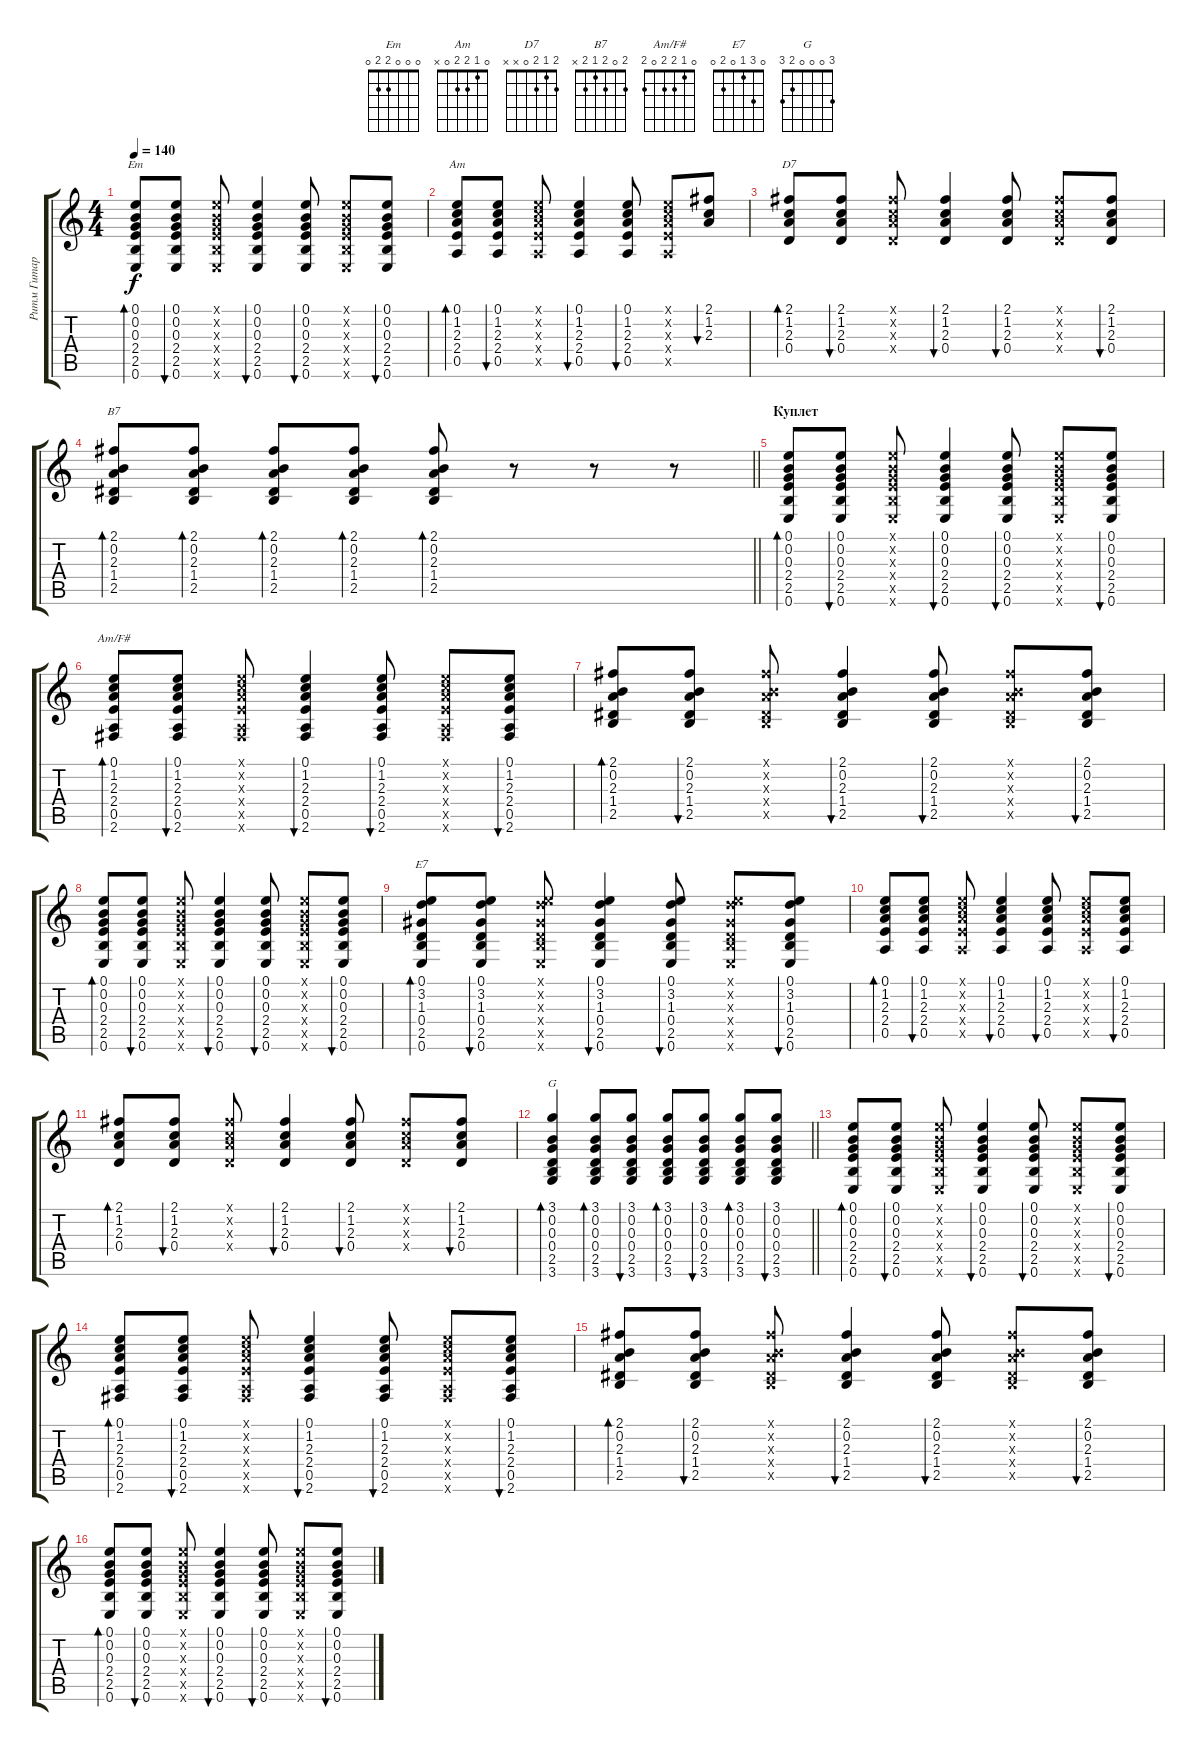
\track ("Ритм Гитара (Акустическая)" "Ритм Гитар") {instrument acousticguitarsteel}
\staff {score tabs}
\tuning (E4 B3 G3 D3 A2 E2) {hide}
\chord ("Em" 0 0 0 2 2 0)
\chord ("Am" 0 1 2 2 0 x)
\chord ("D7" 2 1 2 0 x x)
\chord ("B7" 2 0 2 1 2 x)
\chord ("Am/F#" 0 1 2 2 0 2)
\chord ("E7" 0 3 1 0 2 0)
\chord ("G" 3 0 0 0 2 3)
\ts (4 4)
\tempo 140
\clef g2
\ks c
(0.1 0.2 0.3 2.4 2.5 0.6).8{bd 60 ch "Em" dy f} (0.1 0.2 0.3 2.4 2.5 0.6).8{bu 60} (0.1{x} 0.2{x} 0.3{x} 2.4{x} 2.5{x} 0.6{x}).8 (0.1 0.2 0.3 2.4 2.5 0.6).4{bu 60} (0.1 0.2 0.3 2.4 2.5 0.6).8{bu 60} (0.1{x} 0.2{x} 0.3{x} 2.4{x} 2.5{x} 0.6{x}).8 (0.1 0.2 0.3 2.4 2.5 0.6).8{bu 60} |
(0.1 1.2 2.3 2.4 0.5).8{bd 60 ch "Am"} (0.1 1.2 2.3 2.4 0.5).8{bu 60} (0.1{x} 1.2{x} 2.3{x} 2.4{x} 0.5{x}).8 (0.1 1.2 2.3 2.4 0.5).4{bu 60} (0.1 1.2 2.3 2.4 0.5).8{bu 60} (0.1{x} 1.2{x} 2.3{x} 2.4{x} 0.5{x}).8 (2.1 1.2 2.3).8{bu 60} |
(2.1 1.2 2.3 0.4).8{bd 60 ch "D7"} (2.1 1.2 2.3 0.4).8{bu 60} (2.1{x} 1.2{x} 2.3{x} 0.4{x}).8 (2.1 1.2 2.3 0.4).4{bu 60} (2.1 1.2 2.3 0.4).8{bu 60} (2.1{x} 1.2{x} 2.3{x} 0.4{x}).8 (2.1 1.2 2.3 0.4).8{bu 60} |
\barLineRight lightlight
(2.1 0.2 2.3 1.4 2.5).8{bd 60 ch "B7"} (2.1 0.2 2.3 1.4 2.5).8{bd 60} (2.1 0.2 2.3 1.4 2.5).8{bd 60} (2.1 0.2 2.3 1.4 2.5).8{bd 60} (2.1 0.2 2.3 1.4 2.5).8{bd 60} r.8 r.8 r.8 |
\section ("" "Куплет")
(0.1 0.2 0.3 2.4 2.5 0.6).8{bd 60} (0.1 0.2 0.3 2.4 2.5 0.6).8{bu 60} (0.1{x} 0.2{x} 0.3{x} 2.4{x} 2.5{x} 0.6{x}).8 (0.1 0.2 0.3 2.4 2.5 0.6).4{bu 60} (0.1 0.2 0.3 2.4 2.5 0.6).8{bu 60} (0.1{x} 0.2{x} 0.3{x} 2.4{x} 2.5{x} 0.6{x}).8 (0.1 0.2 0.3 2.4 2.5 0.6).8{bu 60} |
(0.1 1.2 2.3 2.4 0.5 2.6).8{bd 60 ch "Am/F#"} (0.1 1.2 2.3 2.4 0.5 2.6).8{bu 60} (0.1{x} 1.2{x} 2.3{x} 2.4{x} 0.5{x} 2.6{x}).8 (0.1 1.2 2.3 2.4 0.5 2.6).4{bu 60} (0.1 1.2 2.3 2.4 0.5 2.6).8{bu 60} (0.1{x} 1.2{x} 2.3{x} 2.4{x} 0.5{x} 2.6{x}).8 (0.1 1.2 2.3 2.4 0.5 2.6).8{bu 60} |
(2.1 0.2 2.3 1.4 2.5).8{bd 60} (2.1 0.2 2.3 1.4 2.5).8{bu 60} (2.1{x} 0.2{x} 2.3{x} 1.4{x} 2.5{x}).8 (2.1 0.2 2.3 1.4 2.5).4{bu 60} (2.1 0.2 2.3 1.4 2.5).8{bu 60} (2.1{x} 0.2{x} 2.3{x} 1.4{x} 2.5{x}).8 (2.1 0.2 2.3 1.4 2.5).8{bu 60} |
(0.1 0.2 0.3 2.4 2.5 0.6).8{bd 60} (0.1 0.2 0.3 2.4 2.5 0.6).8{bu 60} (0.1{x} 0.2{x} 0.3{x} 2.4{x} 2.5{x} 0.6{x}).8 (0.1 0.2 0.3 2.4 2.5 0.6).4{bu 60} (0.1 0.2 0.3 2.4 2.5 0.6).8{bu 60} (0.1{x} 0.2{x} 0.3{x} 2.4{x} 2.5{x} 0.6{x}).8 (0.1 0.2 0.3 2.4 2.5 0.6).8{bu 60} |
(0.1 3.2 1.3 0.4 2.5 0.6).8{bd 60 ch "E7"} (0.1 3.2 1.3 0.4 2.5 0.6).8{bu 60} (0.1{x} 3.2{x} 1.3{x} 0.4{x} 2.5{x} 0.6{x}).8 (0.1 3.2 1.3 0.4 2.5 0.6).4{bu 60} (0.1 3.2 1.3 0.4 2.5 0.6).8{bu 60} (0.1{x} 3.2{x} 1.3{x} 0.4{x} 2.5{x} 0.6{x}).8 (0.1 3.2 1.3 0.4 2.5 0.6).8{bu 60} |
(0.1 1.2 2.3 2.4 0.5).8{bd 60} (0.1 1.2 2.3 2.4 0.5).8{bu 60} (0.1{x} 1.2{x} 2.3{x} 2.4{x} 0.5{x}).8 (0.1 1.2 2.3 2.4 0.5).4{bu 60} (0.1 1.2 2.3 2.4 0.5).8{bu 60} (0.1{x} 1.2{x} 2.3{x} 2.4{x} 0.5{x}).8 (0.1 1.2 2.3 2.4 0.5).8{bu 60} |
(2.1 1.2 2.3 0.4).8{bd 60} (2.1 1.2 2.3 0.4).8{bu 60} (2.1{x} 1.2{x} 2.3{x} 0.4{x}).8 (2.1 1.2 2.3 0.4).4{bu 60} (2.1 1.2 2.3 0.4).8{bu 60} (2.1{x} 1.2{x} 2.3{x} 0.4{x}).8 (2.1 1.2 2.3 0.4).8{bu 60} |
\barLineRight lightlight
(3.1 0.2 0.3 0.4 2.5 3.6).4{bd 60 ch "G"} (3.1 0.2 0.3 0.4 2.5 3.6).8{bd 60} (3.1 0.2 0.3 0.4 2.5 3.6).8{bu 60} (3.1 0.2 0.3 0.4 2.5 3.6).8{bd 60} (3.1 0.2 0.3 0.4 2.5 3.6).8{bu 60} (3.1 0.2 0.3 0.4 2.5 3.6).8{bd 60} (3.1 0.2 0.3 0.4 2.5 3.6).8{bu 60} |
\section ("" "")
(0.1 0.2 0.3 2.4 2.5 0.6).8{bd 60} (0.1 0.2 0.3 2.4 2.5 0.6).8{bu 60} (0.1{x} 0.2{x} 0.3{x} 2.4{x} 2.5{x} 0.6{x}).8 (0.1 0.2 0.3 2.4 2.5 0.6).4{bu 60} (0.1 0.2 0.3 2.4 2.5 0.6).8{bu 60} (0.1{x} 0.2{x} 0.3{x} 2.4{x} 2.5{x} 0.6{x}).8 (0.1 0.2 0.3 2.4 2.5 0.6).8{bu 60} |
(0.1 1.2 2.3 2.4 0.5 2.6).8{bd 60} (0.1 1.2 2.3 2.4 0.5 2.6).8{bu 60} (0.1{x} 1.2{x} 2.3{x} 2.4{x} 0.5{x} 2.6{x}).8 (0.1 1.2 2.3 2.4 0.5 2.6).4{bu 60} (0.1 1.2 2.3 2.4 0.5 2.6).8{bu 60} (0.1{x} 1.2{x} 2.3{x} 2.4{x} 0.5{x} 2.6{x}).8 (0.1 1.2 2.3 2.4 0.5 2.6).8{bu 60} |
(2.1 0.2 2.3 1.4 2.5).8{bd 60} (2.1 0.2 2.3 1.4 2.5).8{bu 60} (2.1{x} 0.2{x} 2.3{x} 1.4{x} 2.5{x}).8 (2.1 0.2 2.3 1.4 2.5).4{bu 60} (2.1 0.2 2.3 1.4 2.5).8{bu 60} (2.1{x} 0.2{x} 2.3{x} 1.4{x} 2.5{x}).8 (2.1 0.2 2.3 1.4 2.5).8{bu 60} |
(0.1 0.2 0.3 2.4 2.5 0.6).8{bd 60} (0.1 0.2 0.3 2.4 2.5 0.6).8{bu 60} (0.1{x} 0.2{x} 0.3{x} 2.4{x} 2.5{x} 0.6{x}).8 (0.1 0.2 0.3 2.4 2.5 0.6).4{bu 60} (0.1 0.2 0.3 2.4 2.5 0.6).8{bu 60} (0.1{x} 0.2{x} 0.3{x} 2.4{x} 2.5{x} 0.6{x}).8 (0.1 0.2 0.3 2.4 2.5 0.6).8{bu 60}
